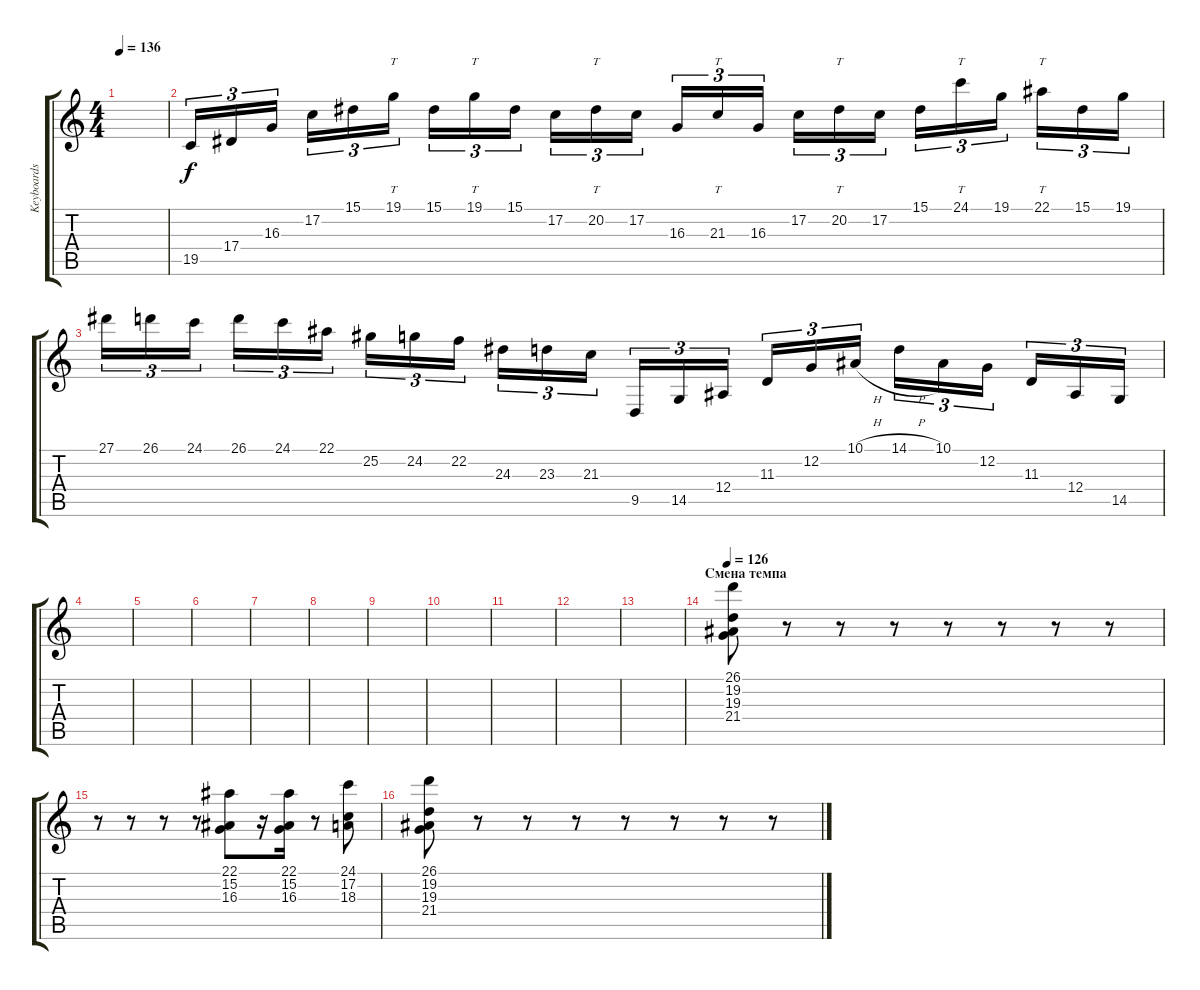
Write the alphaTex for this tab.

\track ("Keyboards" "Keyboards") {instrument orchestralharp}
\staff {score tabs}
\tuning (C4 G3 Eb3 Bb2 F2 C2) {hide}
\ts (4 4)
\tempo 136
\clef g2
\ks c
|
19.5.16{tu (3 2)} 17.4.16{tu (3 2)} 16.3.16{tu (3 2)} 17.2.16{tu (3 2)} 15.1.16{tu (3 2)} 19.1.16{tt tu (3 2)} 15.1.16{tu (3 2)} 19.1.16{tt tu (3 2)} 15.1.16{tu (3 2)} 17.2.16{tu (3 2)} 20.2.16{tt tu (3 2)} 17.2.16{tu (3 2)} 16.3.16{tu (3 2)} 21.3.16{tt tu (3 2)} 16.3.16{tu (3 2)} 17.2.16{tu (3 2)} 20.2.16{tt tu (3 2)} 17.2.16{tu (3 2)} 15.1.16{tu (3 2)} 24.1.16{tt tu (3 2)} 19.1.16{tu (3 2)} 22.1.16{tt tu (3 2)} 15.1.16{tu (3 2)} 19.1.16{tu (3 2)} |
27.1.16{tu (3 2)} 26.1.16{tu (3 2)} 24.1.16{tu (3 2)} 26.1.16{tu (3 2)} 24.1.16{tu (3 2)} 22.1.16{tu (3 2)} 25.2.16{tu (3 2)} 24.2.16{tu (3 2)} 22.2.16{tu (3 2)} 24.3.16{tu (3 2)} 23.3.16{tu (3 2)} 21.3.16{tu (3 2)} 9.5.16{tu (3 2)} 14.5.16{tu (3 2)} 12.4.16{tu (3 2)} 11.3.16{tu (3 2)} 12.2.16{tu (3 2)} 10.1{h}.16{tu (3 2)} 14.1{h}.16{tu (3 2)} 10.1.16{tu (3 2)} 12.2.16{tu (3 2)} 11.3.16{tu (3 2)} 12.4.16{tu (3 2)} 14.5.16{tu (3 2)} |
|
|
|
|
|
|
|
|
|
|
\section ("" "Смена темпа")
\tempo 126
(26.1 19.2 19.3 21.4).8{volume 12 instrument orchestrahit} r.8 r.8 r.8 r.8 r.8 r.8 r.8 |
r.8 r.8 r.8 r.8 (22.1 15.2 16.3).8 r.16 (22.1 15.2 16.3).16 r.8 (24.1 17.2 18.3).8 |
(26.1 19.2 19.3 21.4).8 r.8 r.8 r.8 r.8 r.8 r.8 r.8
